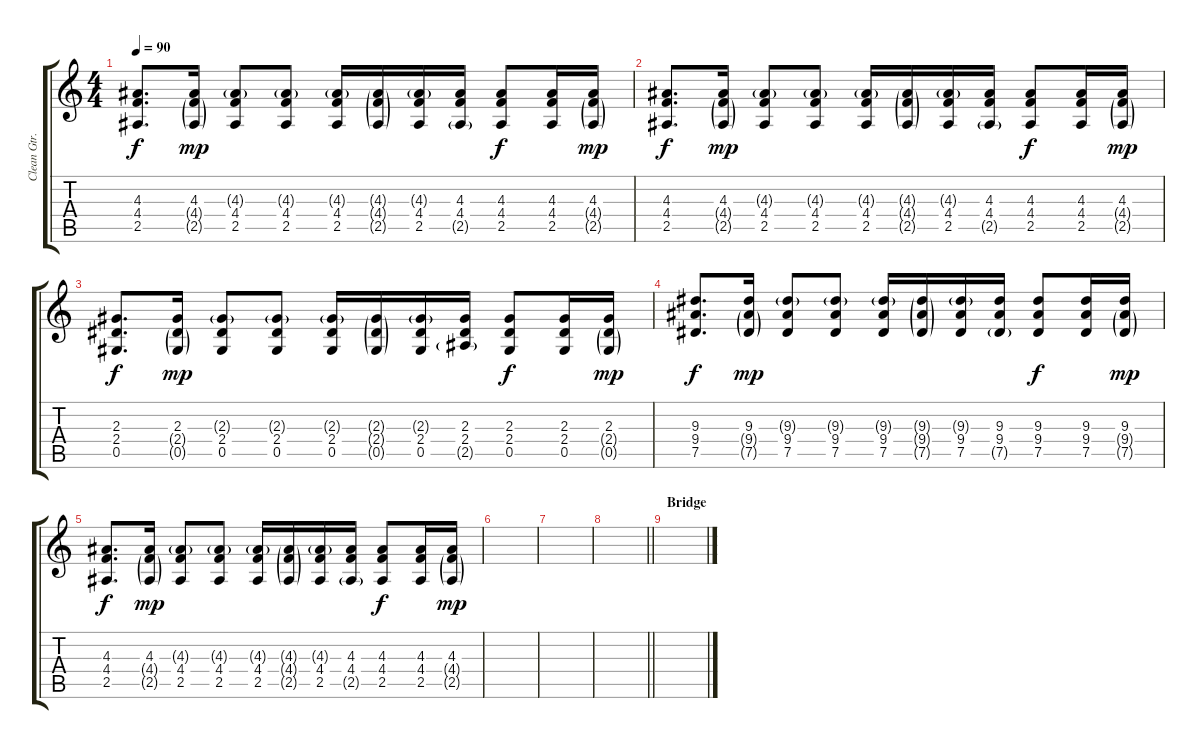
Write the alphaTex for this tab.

\track ("Clean Gtr. 2" "Clean Gtr.") {instrument acousticguitarsteel}
\staff {score tabs}
\tuning (Eb4 Bb3 Gb3 Db3 Ab2 Eb2) {hide}
\ts (4 4)
\tempo 90
\clef g2
\ks c
(4.3 4.4 2.5).8{d dy f} (4.3 4.4{g} 2.5{g}).16{dy mp} (4.3{g} 4.4 2.5).8 (4.3{g} 4.4 2.5).8 (4.3{g} 4.4 2.5).16 (4.3{g} 4.4{g} 2.5{g}).16 (4.3{g} 4.4 2.5).16 (4.3 4.4 2.5{g}).16 (4.3 4.4 2.5).8{dy f} (4.3 4.4 2.5).16 (4.3 4.4{g} 2.5{g}).16{dy mp} |
(4.3 4.4 2.5).8{d dy f} (4.3 4.4{g} 2.5{g}).16{dy mp} (4.3{g} 4.4 2.5).8 (4.3{g} 4.4 2.5).8 (4.3{g} 4.4 2.5).16 (4.3{g} 4.4{g} 2.5{g}).16 (4.3{g} 4.4 2.5).16 (4.3 4.4 2.5{g}).16 (4.3 4.4 2.5).8{dy f} (4.3 4.4 2.5).16 (4.3 4.4{g} 2.5{g}).16{dy mp} |
(2.3 2.4 0.5).8{d dy f} (2.3 2.4{g} 0.5{g}).16{dy mp} (2.3{g} 2.4 0.5).8 (2.3{g} 2.4 0.5).8 (2.3{g} 2.4 0.5).16 (2.3{g} 2.4{g} 0.5{g}).16 (2.3{g} 2.4 0.5).16 (2.3 2.4 2.5{g}).16 (2.3 2.4 0.5).8{dy f} (2.3 2.4 0.5).16 (2.3 2.4{g} 0.5{g}).16{dy mp} |
(9.3 9.4 7.5).8{d dy f} (9.3 9.4{g} 7.5{g}).16{dy mp} (9.3{g} 9.4 7.5).8 (9.3{g} 9.4 7.5).8 (9.3{g} 9.4 7.5).16 (9.3{g} 9.4{g} 7.5{g}).16 (9.3{g} 9.4 7.5).16 (9.3 9.4 7.5{g}).16 (9.3 9.4 7.5).8{dy f} (9.3 9.4 7.5).16 (9.3 9.4{g} 7.5{g}).16{dy mp} |
(4.3 4.4 2.5).8{d dy f} (4.3 4.4{g} 2.5{g}).16{dy mp} (4.3{g} 4.4 2.5).8 (4.3{g} 4.4 2.5).8 (4.3{g} 4.4 2.5).16 (4.3{g} 4.4{g} 2.5{g}).16 (4.3{g} 4.4 2.5).16 (4.3 4.4 2.5{g}).16 (4.3 4.4 2.5).8{dy f} (4.3 4.4 2.5).16 (4.3 4.4{g} 2.5{g}).16{dy mp} |
|
|
\barLineRight lightlight
|
\section ("" "Bridge")
